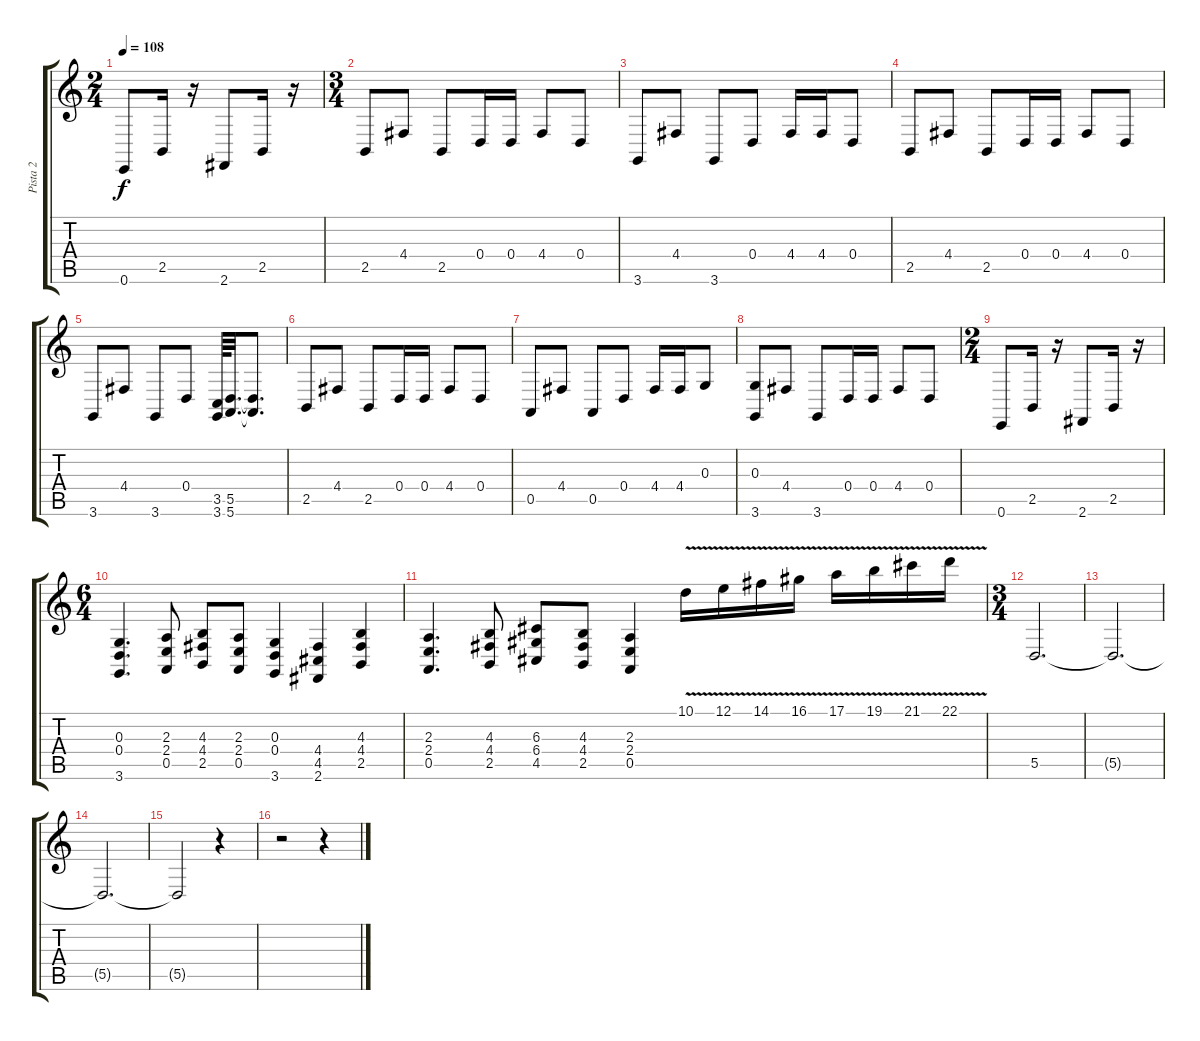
\track ("Pista 2" "Pista 2") {instrument violin}
\staff {score tabs}
\tuning (E4 B3 G3 D3 A2 E2) {hide}
\ts (2 4)
\tempo 108
\clef g2
\ks c
0.6.8{dy f} 2.5.16 r.16 2.6.8 2.5.16 r.16 |
\ts (3 4)
2.5.8 4.4.8 2.5.8 0.4.16 0.4.16 4.4.8 0.4.8 |
3.6.8 4.4.8 3.6.8 0.4.8 4.4.16 4.4.16 0.4.8 |
2.5.8 4.4.8 2.5.8 0.4.16 0.4.16 4.4.8 0.4.8 |
3.6.8 4.4.8 3.6.8 0.4.8 (3.5 3.6).64 (5.5 5.6).32{d} (5.5{t} 5.6{t}).8{d} |
2.5.8 4.4.8 2.5.8 0.4.16 0.4.16 4.4.8 0.4.8 |
0.5.8 4.4.8 0.5.8 0.4.8 4.4.16 4.4.16 0.3.8 |
(0.3 3.6).8 4.4.8 3.6.8 0.4.16 0.4.16 4.4.8 0.4.8 |
\ts (2 4)
0.6.8 2.5.16 r.16 2.6.8 2.5.16 r.16 |
\ts (6 4)
(0.3 0.4 3.6).4{d instrument violin} (2.3 2.4 0.5).8 (4.3 4.4 2.5).8 (2.3 2.4 0.5).8 (0.3 0.4 3.6).4 (4.4 4.5 2.6).4 (4.3 4.4 2.5).4 |
(2.3 2.4 0.5).4{d} (4.3 4.4 2.5).8 (6.3 6.4 4.5).8 (4.3 4.4 2.5).8 (2.3 2.4 0.5).4 10.1{v}.16 12.1{v}.16 14.1{v}.16 16.1{v}.16 17.1{v}.16 19.1{v}.16 21.1{v}.16 22.1{v}.16 |
\ts (3 4)
5.5.2{d instrument violin} |
5.5{t}.2{d} |
5.5{t}.2{d} |
5.5{t}.2 r.4 |
r.2 r.4
